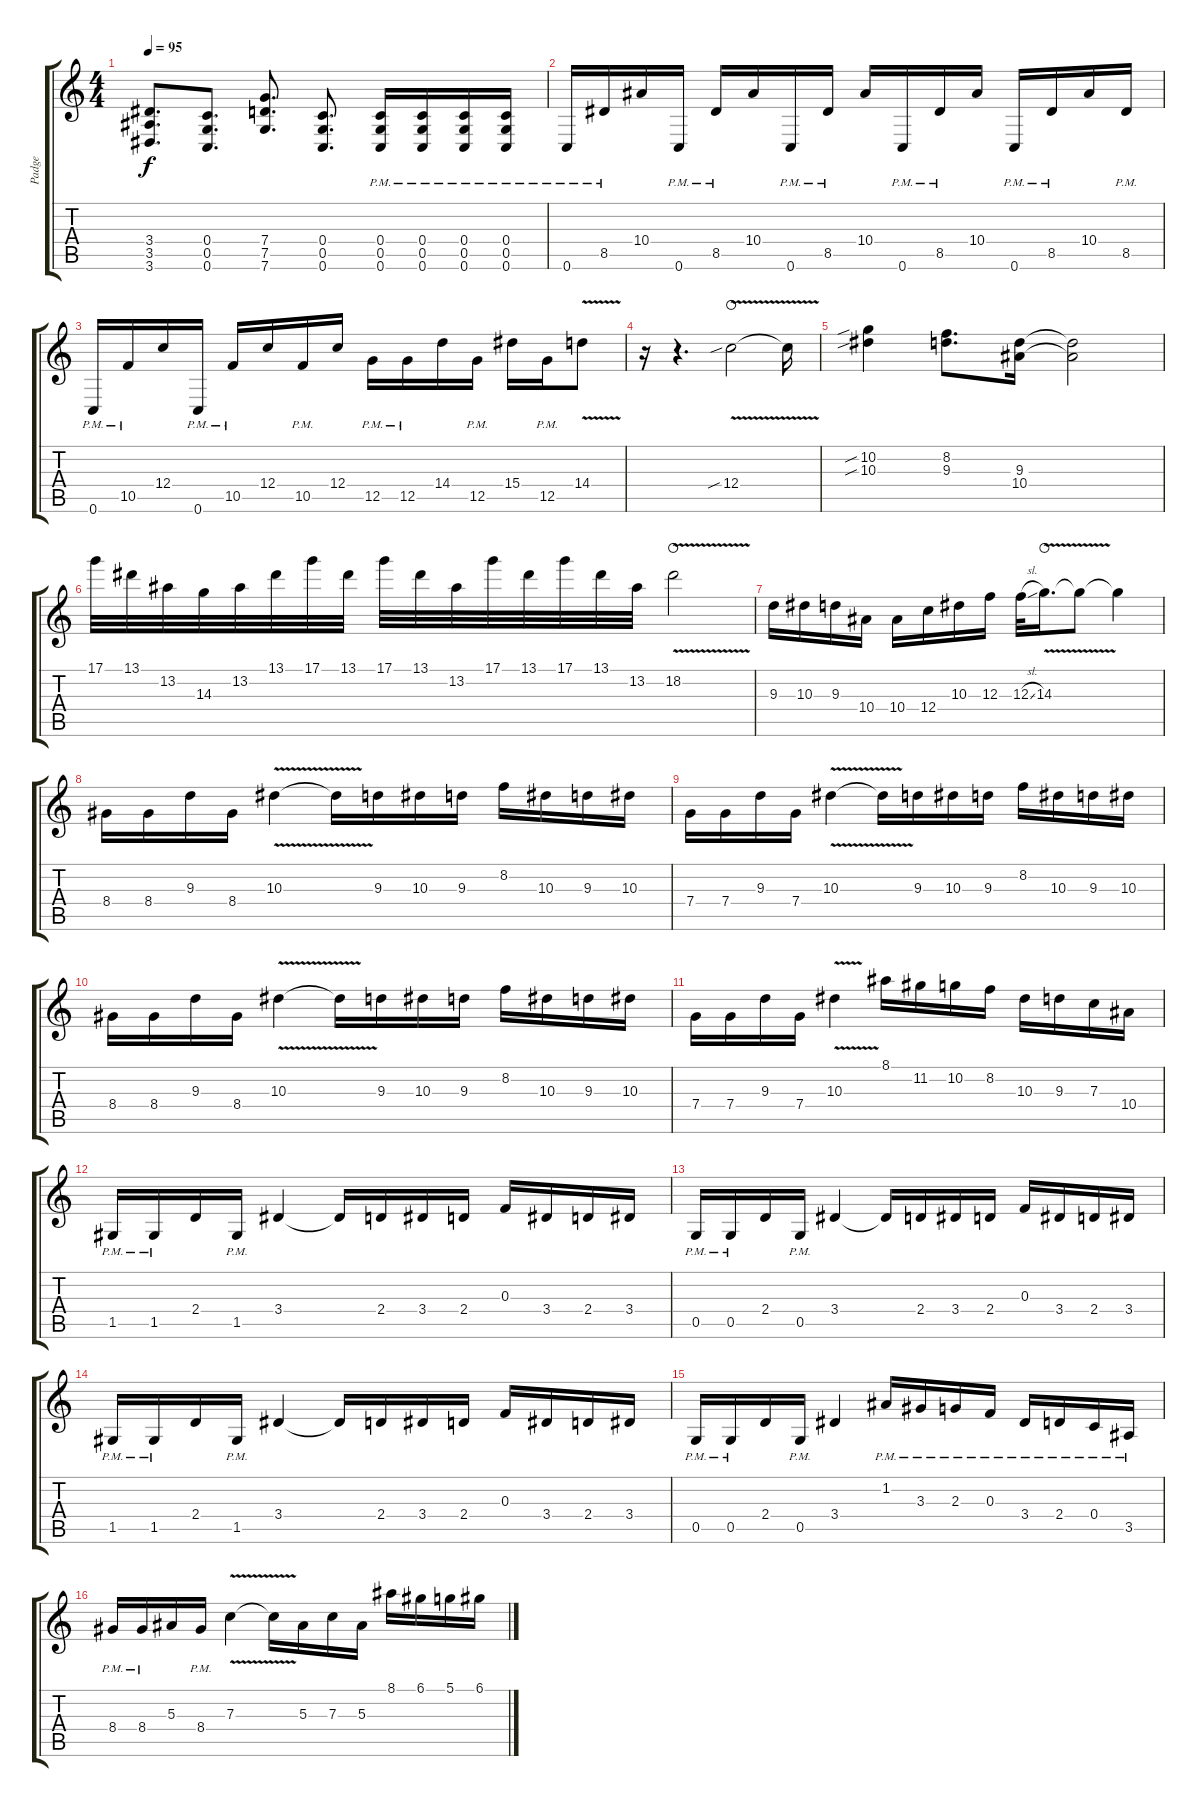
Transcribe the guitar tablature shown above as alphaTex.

\track ("Padge" "Padge") {instrument distortionguitar}
\staff {score tabs}
\tuning (D4 A3 F3 C3 G2 C2) {hide}
\ts (4 4)
\tempo 95
\clef g2
\ks c
(3.4 3.5 3.6).8{d dy f} (0.4 0.5 0.6).8{d} (7.4 7.5 7.6).8{d} (0.4 0.5 0.6).8{d} (0.4{pm} 0.5{pm} 0.6{pm}).16 (0.4{pm} 0.5{pm} 0.6{pm}).16 (0.4{pm} 0.5{pm} 0.6{pm}).16 (0.4{pm} 0.5{pm} 0.6{pm}).16 |
0.6{pm}.16 8.5{pm}.16 10.4.16 0.6{pm}.16 8.5{pm}.16 10.4.16 0.6{pm}.16 8.5{pm}.16 10.4.16 0.6{pm}.16 8.5{pm}.16 10.4.16 0.6{pm}.16 8.5{pm}.16 10.4.16 8.5{pm}.16 |
0.6{pm}.16 10.5{pm}.16 12.4.16 0.6{pm}.16 10.5{pm}.16 12.4.16 10.5{pm}.16 12.4.16 12.5{pm}.16 12.5{pm}.16 14.4.16 12.5{pm}.16 15.4.16 12.5{pm}.16 14.4{v}.8 |
r.16{volume 12 balance 8} r.4{d} 12.4{v sib}.2{waho} 12.4{t}.16 |
(10.2{sib} 10.3{sib}).4 (8.2 9.3).8{d} (9.3 10.4).16 (9.3{t} 10.4{t}).2 |
17.1.32 13.1.32 13.2.32 14.3.32 13.2.32 13.1.32 17.1.32 13.1.32 17.1.32 13.1.32 13.2.32 17.1.32 13.1.32 17.1.32 13.1.32 13.2.32 18.2{v}.2{waho} |
9.3.16 10.3.16 9.3.16 10.4.16 10.4.16 12.4.16 10.3.16 12.3.16 12.3{sl}.32 14.3{v}.16{d waho} 14.3{t}.8 14.3{t}.4 |
8.4.16{volume 16} 8.4.16 9.3.16 8.4.16 10.3{v}.4 10.3{t}.16 9.3.16 10.3.16 9.3.16 8.2.16 10.3.16 9.3.16 10.3.16 |
7.4.16 7.4.16 9.3.16 7.4.16 10.3{v}.4 10.3{t}.16 9.3.16 10.3.16 9.3.16 8.2.16 10.3.16 9.3.16 10.3.16 |
8.4.16 8.4.16 9.3.16 8.4.16 10.3{v}.4 10.3{t}.16 9.3.16 10.3.16 9.3.16 8.2.16 10.3.16 9.3.16 10.3.16 |
7.4.16 7.4.16 9.3.16 7.4.16 10.3{v}.4 8.1.16 11.2.16 10.2.16 8.2.16 10.3.16 9.3.16 7.3.16 10.4.16 |
1.5{pm}.16{volume 12} 1.5{pm}.16 2.4.16 1.5{pm}.16 3.4.4 3.4{t}.16 2.4.16 3.4.16 2.4.16 0.3.16 3.4.16 2.4.16 3.4.16 |
0.5{pm}.16 0.5{pm}.16 2.4.16 0.5{pm}.16 3.4.4 3.4{t}.16 2.4.16 3.4.16 2.4.16 0.3.16 3.4.16 2.4.16 3.4.16 |
1.5{pm}.16 1.5{pm}.16 2.4.16 1.5{pm}.16 3.4.4 3.4{t}.16 2.4.16 3.4.16 2.4.16 0.3.16 3.4.16 2.4.16 3.4.16 |
0.5{pm}.16 0.5{pm}.16 2.4.16 0.5{pm}.16 3.4.4 1.2{pm}.16 3.3{pm}.16 2.3{pm}.16 0.3{pm}.16 3.4{pm}.16 2.4{pm}.16 0.4{pm}.16 3.5{pm}.16 |
8.4{pm}.16 8.4{pm}.16 5.3.16 8.4{pm}.16 7.3{v}.4 7.3{t}.16 5.3.16 7.3.16 5.3.16 8.1.16 6.1.16 5.1.16 6.1.16
